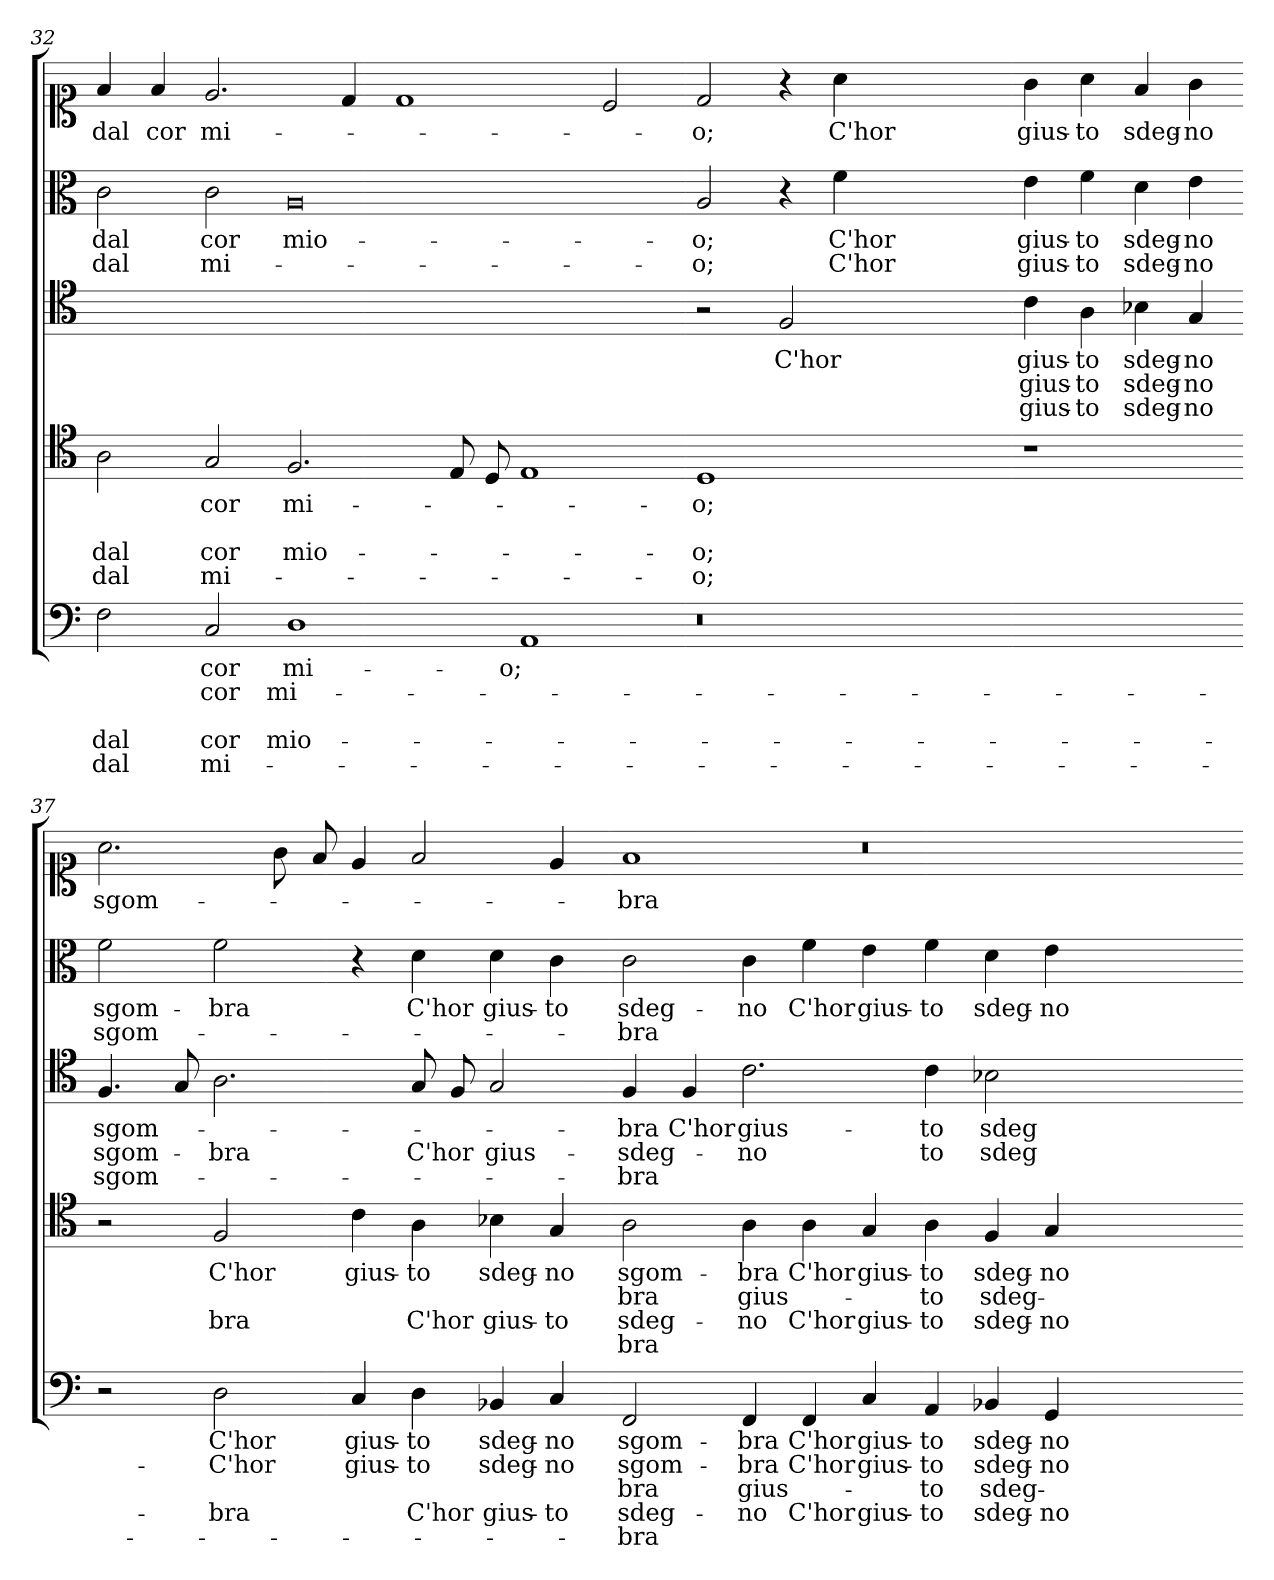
**kern	**text	**text	**text	**text	**text	**kern	**text	**text	**text	**text	**kern	**text	**text	**text	**kern	**text	**text	**kern	**text
*part5	*part5	*part5	*part5	*part5	*part5	*part4	*part4	*part4	*part4	*part4	*part3	*part3	*part3	*part3	*part2	*part2	*part2	*part1	*part1
*staff5	*staff5	*staff5	*staff5	*staff5	*staff5	*staff4	*staff4	*staff4	*staff4	*staff4	*staff3	*staff3	*staff3	*staff3	*staff2	*staff2	*staff2	*staff1	*staff1
*clefF4	*	*	*	*	*	*clefC4	*	*	*	*	*clefC4	*	*	*	*clefC3	*	*	*clefC1	*
*k[]	*	*	*	*	*	*k[]	*	*	*	*	*k[]	*	*	*	*k[]	*	*	*k[]	*
=32	=32	=32	=32	=32	=32	=32	=32	=32	=32	=32	=32	=32	=32	=32	=32	=32	=32	=32	=32
2F	.	.	.	dal	dal	2A	.	.	dal	dal	1ryy	.	.	.	2c	dal	dal	4f	dal
.	.	.	.	.	.	.	.	.	.	.	.	.	.	.	.	.	.	4f	cor
2C	cor	cor	.	cor	mi-	2G	cor	.	cor	mi-	.	.	.	.	2c	cor	mi-	2.e	mi-
1D	mi-	mi-	.	mio-	.	2.F	mi-	.	mio-	.	1ryy	.	.	.	0A	mio-	.	.	.
.	.	.	.	.	.	.	.	.	.	.	.	.	.	.	.	.	.	4d	.
.	.	.	.	.	.	.	.	.	.	.	.	.	.	.	.	.	.	1d	.
.	.	.	.	.	.	8E	.	.	.	.	.	.	.	.	.	.	.	.	.
.	.	.	.	.	.	8D	.	.	.	.	.	.	.	.	.	.	.	.	.
1AA	o;	.	.	.	.	1E	.	.	.	.	1ryy	.	.	.	.	.	.	.	.
.	.	.	.	.	.	.	.	.	.	.	.	.	.	.	.	.	.	2c	.
=35-	=35-	=35-	=35-	=35-	=35-	=35-	=35-	=35-	=35-	=35-	=35-	=35-	=35-	=35-	=35-	=35-	=35-	=35-	=35-
0r	.	.	.	.	.	1D	o;	.	o;	o;	2r	.	.	.	2A	o;	o;	2d	o;
.	.	.	.	.	.	.	.	.	.	.	2F	C'hor	.	.	4r	.	.	4r	.
.	.	.	.	.	.	.	.	.	.	.	.	.	.	.	4f	C'hor	C'hor	4a	C'hor
.	.	.	.	.	.	1ryy	.	.	.	.	1ryy	.	.	.	1ryy	.	.	1ryy	.
=36-	=36-	=36-	=36-	=36-	=36-	=36-	=36-	=36-	=36-	=36-	=36-	=36-	=36-	=36-	=36-	=36-	=36-	=36-	=36-
1ryy	.	.	.	.	.	1r	.	.	.	.	4c	gius-	gius-	gius-	4e	gius-	gius-	4g	gius-
.	.	.	.	.	.	.	.	.	.	.	4A	to	to	to	4f	to	to	4a	to
.	.	.	.	.	.	.	.	.	.	.	4B-X	sdeg-	sdeg-	sdeg-	4d	sdeg-	sdeg-	4f	sdeg-
.	.	.	.	.	.	.	.	.	.	.	4G	no	no	no	4e	no	no	4g	no
=37-	=37-	=37-	=37-	=37-	=37-	=37-	=37-	=37-	=37-	=37-	=37-	=37-	=37-	=37-	=37-	=37-	=37-	=37-	=37-
2r	.	.	.	.	.	2r	.	.	.	.	4.F	sgom-	sgom-	sgom-	2f	sgom-	sgom-	2.a	sgom-
.	.	.	.	.	.	.	.	.	.	.	8G	.	.	.	.	.	.	.	.
2D	C'hor	C'hor	.	bra	.	2F	C'hor	.	bra	.	2.A	.	bra	.	2f	bra	.	.	.
.	.	.	.	.	.	.	.	.	.	.	.	.	.	.	.	.	.	8g	.
.	.	.	.	.	.	.	.	.	.	.	.	.	.	.	.	.	.	8f	.
4C	gius-	gius-	.	.	.	4c	gius-	.	.	.	.	.	.	.	4r	.	.	4e	.
4D	to	to	.	C'hor	.	4A	to	.	C'hor	.	8G	.	C'hor	.	4d	C'hor	.	2f	.
.	.	.	.	.	.	.	.	.	.	.	8F	.	.	.	.	.	.	.	.
4BB-X	sdeg-	sdeg-	.	gius-	.	4B-X	sdeg-	.	gius-	.	2G	.	gius-	.	4d	gius-	.	.	.
4C	no	no	.	to	.	4G	no	.	to	.	.	.	.	.	4c	to	.	4e	.
=39-	=39-	=39-	=39-	=39-	=39-	=39-	=39-	=39-	=39-	=39-	=39-	=39-	=39-	=39-	=39-	=39-	=39-	=39-	=39-
2FF	sgom-	sgom-	bra	sdeg-	bra	2A	sgom-	bra	sdeg-	bra	4F	bra	sdeg-	bra	2c	sdeg-	bra	1f	bra
.	.	.	.	.	.	.	.	.	.	.	4F	C'hor	.	.	.	.	.	.	.
4FF	bra	bra	gius-	no	.	4A	bra	gius-	no	.	2.c	gius-	no	.	4c	no	.	.	.
4FF	C'hor	C'hor	.	C'hor	.	4A	C'hor	.	C'hor	.	.	.	.	.	4f	C'hor	.	.	.
4C	gius-	gius-	.	gius-	.	4G	gius-	.	gius-	.	.	.	.	.	4e	gius-	.	0r	.
4AA	to	to	to	to	.	4A	to	to	to	.	4c	to	to	.	4f	to	.	.	.
4BB-X	sdeg-	sdeg-	sdeg-	sdeg-	.	4F	sdeg-	sdeg-	sdeg-	.	2B-X	sdeg-	sdeg-	.	4d	sdeg-	.	.	.
4GG	no	no	.	no	.	4G	no	.	no	.	.	.	.	.	4e	no	.	.	.
1ryy	.	.	.	.	.	1ryy	.	.	.	.	1ryy	.	.	.	1ryy	.	.	.	.
=-	=-	=-	=-	=-	=-	=-	=-	=-	=-	=-	=-	=-	=-	=-	=-	=-	=-	=-	=-
*-	*-	*-	*-	*-	*-	*-	*-	*-	*-	*-	*-	*-	*-	*-	*-	*-	*-	*-	*-
